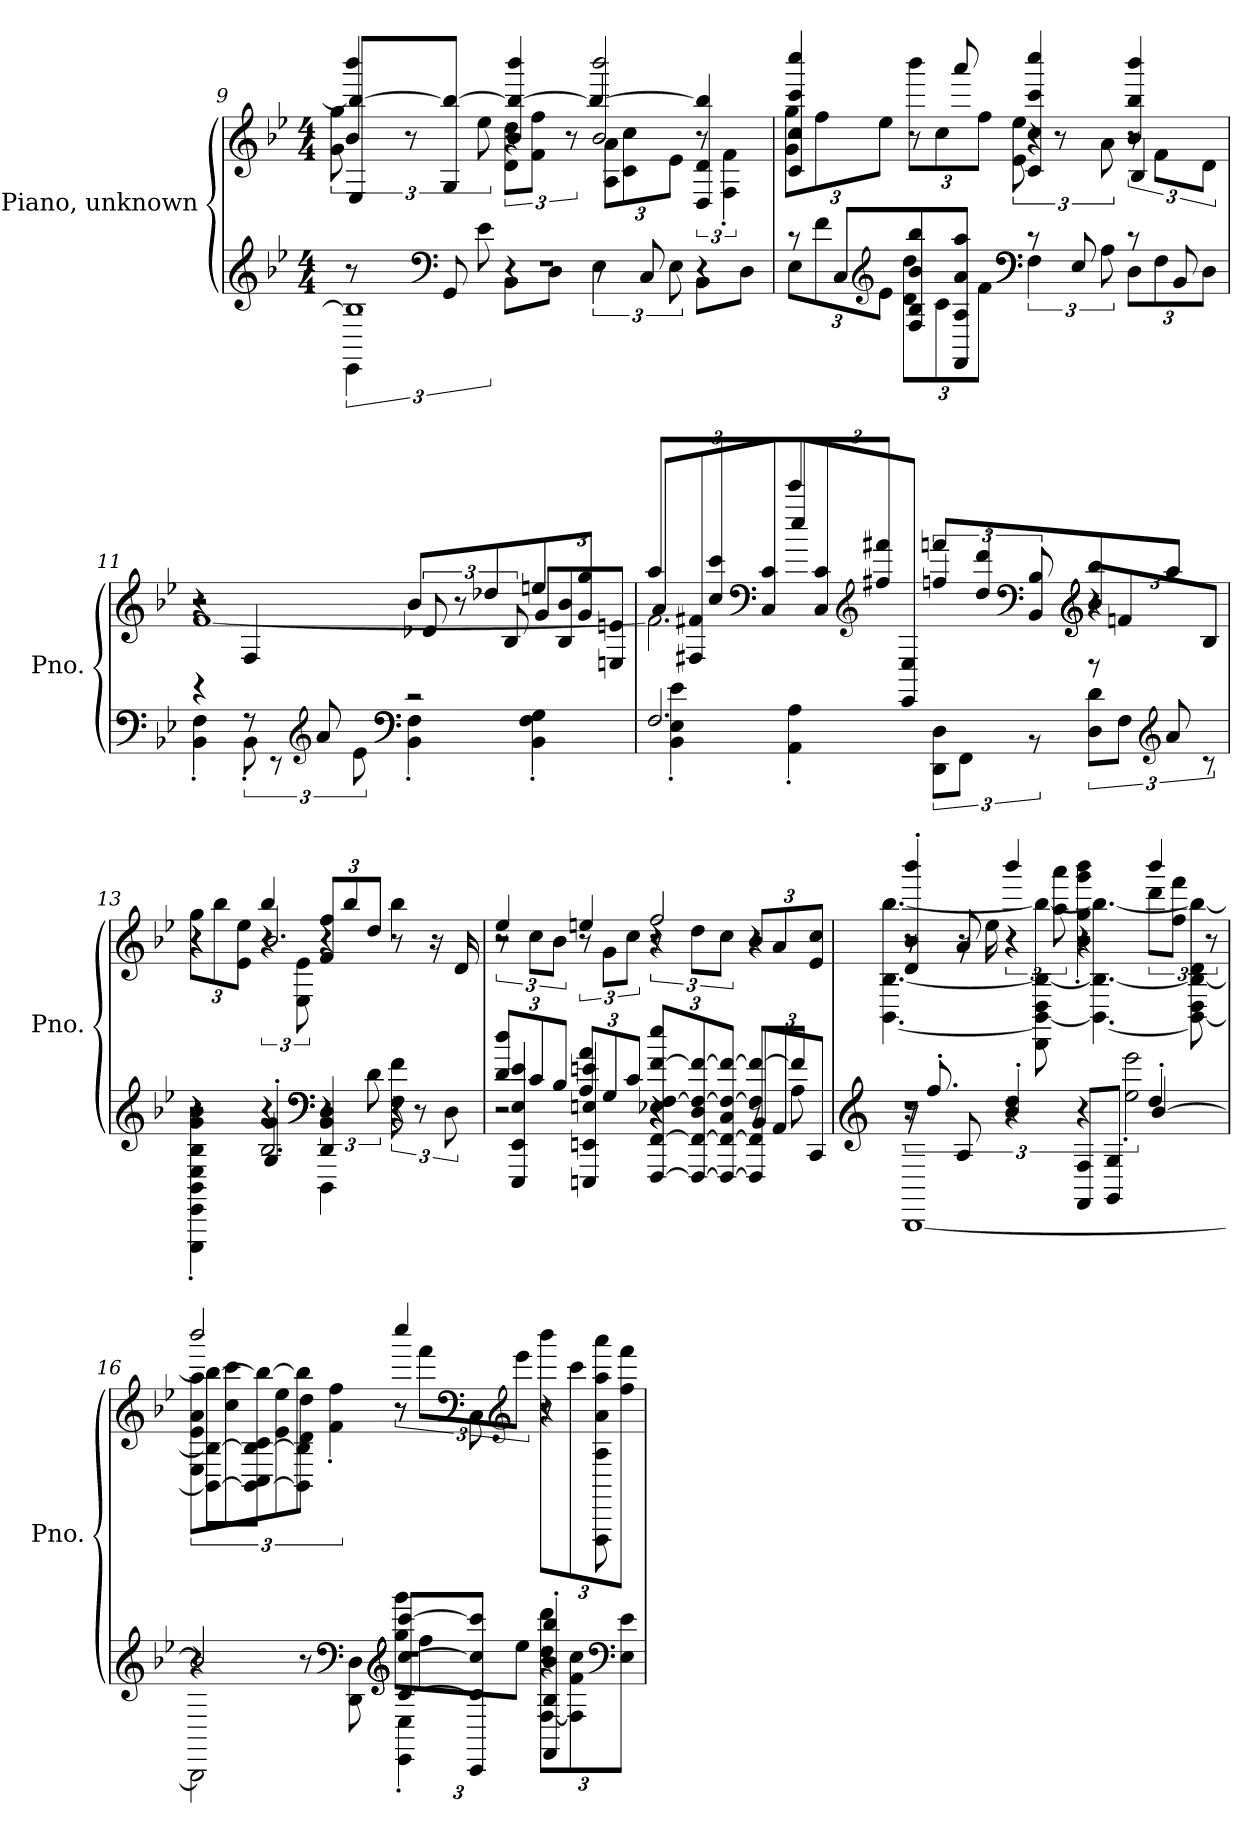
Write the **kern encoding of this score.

**kern	**kern
*part1	*part1
*staff2	*staff1
*I"Piano, unknown	*
*I'Pno.	*
!!LO:LB:g=z
*clefG2	*clefG2
*k[b-e-]	*k[b-e-]
*M4/4	*M4/4
=9	=9
*^	*^
*	*^	*	*^
*	*	*^	*	*	*
1r	1B-]	8r	6EE-\	4b-/ 4bbb-/	12g\ 12gg\	8E-/ 8bb-/_L
.	.	.	.	.	12r	.
*clefF4	*	*	*	*	*	*
.	.	8GG/	.	.	.	8G/ 8bb-/_J
.	.	.	12e-\	.	12ee-\	.
.	.	4r	8BB-\L	4r	12d\ 12dd\L	4b-/ 4bb-/_ 4bbb-/
.	.	.	.	.	12f\ 12ff\J	.
.	.	.	8D\J	.	.	.
.	.	.	.	.	12r	.
.	.	8r	6E-\	2b-/ 2bbb-/	12A\ 12a\L	4bb-/_
.	.	.	.	.	12c\ 12cc\	.
.	.	8C/	.	.	.	.
.	.	.	12E-\	.	12e-\J	.
.	.	4r	8BB-\L	.	12r	4D/ 4d/ 4bb-/]
.	.	.	.	.	6F\' 6f\'	.
.	.	.	8D\J	.	.	.
*	*v	*v	*v	*	*	*
=10	=10	=10	=10	=10
*	*Xbrackettup	*	*Xbrackettup	*
8r	12E-\L	4c/ 4cc/ 4ccc/ 4cccc/	12g\ 12gg\L	2r
.	12f\	.	12ff\	.
8C/L	.	.	.	.
*clefG2	*	*	*	*
.	12e-\J	.	12ee-\J	.
8F/ 8B-/ 8b-/ 8bb-/	12d\ 12dd\L	8r	12bbb-\L	.
.	12c\	.	12cc\	.
8FF/ 8A/ 8a/ 8aa/J	.	8aaa/	.	.
.	12f\J	.	12ff\J	.
*clefF4	*	*	*	*
*	*brackettup	*	*brackettup	*
8r	6F\	4c/ 4cc/ 4ccc/ 4cccc/	12e-\ 12ee-\	4r
.	.	.	12r	.
8E-/	.	.	.	.
.	12A\	.	12a\	.
*	*Xbrackettup	*	*	*
8r	12D\L	4b-/ 4bb-/ 4bbb-/	12r	4B-/
.	12F\	.	12f\L	.
8BB-/	.	.	.	.
.	12D\J	.	12d\J	.
!!LO:LB:g=z	!!	!!
=11	=11	=11	=11	=11
4r	4BB-\' 4F\'	2r	[1f	4r
*	*brackettup	*	*	*
8r	12BB-'\	.	.	4F/
.	12r	.	.	.
*clefG2	*	*	*	*
8a/	.	.	.	.
.	12e-\	.	.	.
*clefF4	*	*	*	*
2r	4BB-\' 4F\'	8b-/L	.	12d-X/
.	.	.	.	12r
.	.	8dd-X/	.	.
.	.	.	.	12B-/
*	*	*	*	*Xbrackettup
.	4BB-\' 4F\' 4G\'	8een/	.	12g/L
.	.	.	.	12B-/ 12b-/
.	.	8g/ 8gg/J	.	.
.	.	.	.	12En/ 12en/J
!!LO:PB:g=z	!!	!!
=12	=12	=12	=12	=12
2.F/	4BB-\' 4E-\' 4e-\'	8aa/L	2.f\]	12a/L
.	.	.	.	12F#X/ 12f#X/
.	.	8cc/ 8ccc/	.	.
*	*	*clefF4	*	*
.	.	.	.	12C/ 12c/J
.	4AA\' 4A\'	8eee-/	.	12ee-/L
.	.	.	.	12C/ 12c/
*	*	*clefG2	*	*
.	.	8ff#X/ 8fff#X/J	.	.
.	.	.	.	12EE-/ 12E-/J
*	*	*	*	*brackettup
.	12DD\ 12D\L	8fffn/L	.	6ffn/
.	12FF\J	.	.	.
.	.	8dd/ 8ddd/	.	.
*	*	*clefF4	*	*
.	12r	.	.	12BB-/ 12B-/
*	*	*clefG2	*	*
*	*	*	*	*Xbrackettup
8r	12D\ 12d\L	8bb-/	4r	12b-/L
.	12F\J	.	.	12fn/
*clefG2	*	*	*	*
8a/	.	8aa/J	.	.
.	12r	.	.	12B-/J
=13	=13	=13	=13	=13
*^	*^	*	*	*
4r	4EEE-\' 4EE-\' 4BB-\' 4E-\' 4B-\' 4g\' 4b-\'	4r	2r	4r	12gg\L	4r
.	.	.	.	.	12bb-\	.
.	.	.	.	.	12e-\ 12ee-\J	.
*	*	*	*	*	*brackettup	*
2.B-/	4r	4G/' 4g/'	.	4bb-/	6r	2.b-/
.	.	.	.	.	12E-\ 12e-\	.
*clefF4	*	*	*	*	*	*
*	*	*	*	*Xbrackettup	*	*
.	6r	4DD/ 4BB-/ 4D/	4DDD\	12f/ 12ff/L	4r	.
.	.	.	.	12bb-/	.	.
.	12d\	.	.	12dd/J	.	.
.	12F\ 12f\	4r	4r	8r	4bb-\	.
.	12r	.	.	.	.	.
.	.	.	.	16r	.	.
.	12D\	.	.	.	.	.
.	.	.	.	16d/	.	.
*v	*v	*v	*v	*	*	*
!!LO:LB:g=z	!!	!!
=14	=14	=14	=14
*Xbrackettup	*	*brackettup	*
*^	*	*	*
*	*^	*	*	*
12d/ 12dd/L	2r	4EEE-/ 4EE-/ 4E-/ 4e-/	2r	12r	4ee-/
12c/	.	.	.	12cc\L	.
12B-/J	.	.	.	12b-\J	.
12A/ 12a/L	.	4EEEn/ 4EEn/ 4En/ 4en/	.	12r	4een/
12G/	.	.	.	12g\L	.
12c/J	.	.	.	12cc\J	.
[12FFF/ [12FF/ 12E-X/ [12F/ [12f/ 12ee-/L	4r	4r	2ff/	12r	4r
12FFF/_ 12FF/_ 12D/ 12F/_ 12f/_	.	.	.	12dd\L	.
12FFF/_ 12FF/_ 12C/ 12F/_ 12f/_J	.	.	.	12cc\J	.
*	*	*	*	*	*Xbrackettup
8FFF/] 8FF/] 8F/] 8f/_L	8r	12BB-/L	.	4r	12b-/L
.	.	12AA/	.	.	12a/
8f/J]	8A\	.	.	.	.
.	.	12CC/J	.	.	12e-/ 12cc/J
*v	*v	*v	*	*	*
*	*v	*v	*v
=15	=15
*clefG2	*
*^	*
*	*brackettup	*
*^	*	*^
*	*	*^	*	*^
*	*	*	*	*	*	*^
16r	3%2r	8r	[1BBB-	4d/' 4b-/' 4bbb-/'	8r	8r	[4.BB-\ [4.B-\ [4.bb-\
8.ff'/	.	.	.	.	.	.	.
.	.	8A/	.	.	16r	8a/	.
.	.	.	.	.	16ee-\	.	.
*	*	*	*	*	*brackettup	*	*
4r	.	4b-/' 4dd/'	.	4bbb-/	6r	4r	.
.	.	.	.	.	.	.	8DD\ 8BB-\_ 8D\ 8B-\_ 8bb-\_
.	.	.	.	.	12aa\ 12aaa\	.	.
4r	.	8FF/ 8F/L	.	4r	4b-\' 4gg\' 4ggg\' 4bbb-\'	2r	4.BB-\_ 4.B-\_ 4.bb-\_
.	.	8GG/ 8G/J	.	.	.	.	.
.	3ee-\' 3eee-\'	.	.	.	.	.	.
4dd'/	.	[4b-/	.	4bbb-/	12ddd\L	.	.
.	.	.	.	.	12ff\ 12fff\J	.	.
.	.	.	.	.	.	.	8BB-\_ 8D\ 8B-\_ 8d\ 8bb-\_
.	.	.	.	.	12r	.	.
*	*	*	*	*	*	*v	*v
!!LO:LB:g=z
=16	=16	=16	=16	=16	=16	=16
1r	4r	2b-/]	2BBB-\]	2bbb-/	12E-\ 12e-\ 12a\ 12aa\L	8BB-\_ 8B-\_ 8bb-\_L
.	.	.	.	.	12cc\ 12ccc\	.
.	.	.	.	.	.	8BB-\_ 8C\ 8B-\_ 8c\ 8bb-\_J
.	.	.	.	.	12e-\ 12ee-\	.
.	8r	.	.	.	12d\ 12dd\J	4BB-\] 4B-\] 4bb-\]
.	.	.	.	.	6f\' 6ff\'	.
*clefF4	*	*	*	*	*	*
.	8DD\ 8D\	.	.	.	.	.
*clefG2	*	*	*	*	*	*
*	*Xbrackettup	*	*	*	*	*
.	12gg\ 12ggg\L	[8c/ [8cc/ [8ccc/L	4EE-\' 4E-\'	4cccc/	12r	8r
.	12ff\	.	.	.	12fff\L	.
*	*	*	*	*clefF4	*	*
.	.	8CC/ 8c/] 8cc/] 8ccc/]J	.	.	.	8C\
*	*	*	*	*clefG2	*	*
.	12ee-\J	.	.	.	12eee-\J	.
*	*	*	*	*	*Xbrackettup	*
.	[12F\ 12dd\ 12ddd\L	4FF/' 4B-/' 4b-/' 4bb-/'	4r	4r	12bbb-\L	8r
.	12F\] 12f\ 12cc\	.	.	.	12ccc\	.
.	.	.	.	.	.	8FFF\ 8A\ 8a\ 8aa\ 8aaa\
*clefF4	*	*	*	*	*	*
.	12E-\ 12e-\J	.	.	.	12ff\ 12fff\J	.
*v	*v	*v	*v	*	*	*
*	*v	*v	*v
=	=
*-	*-
